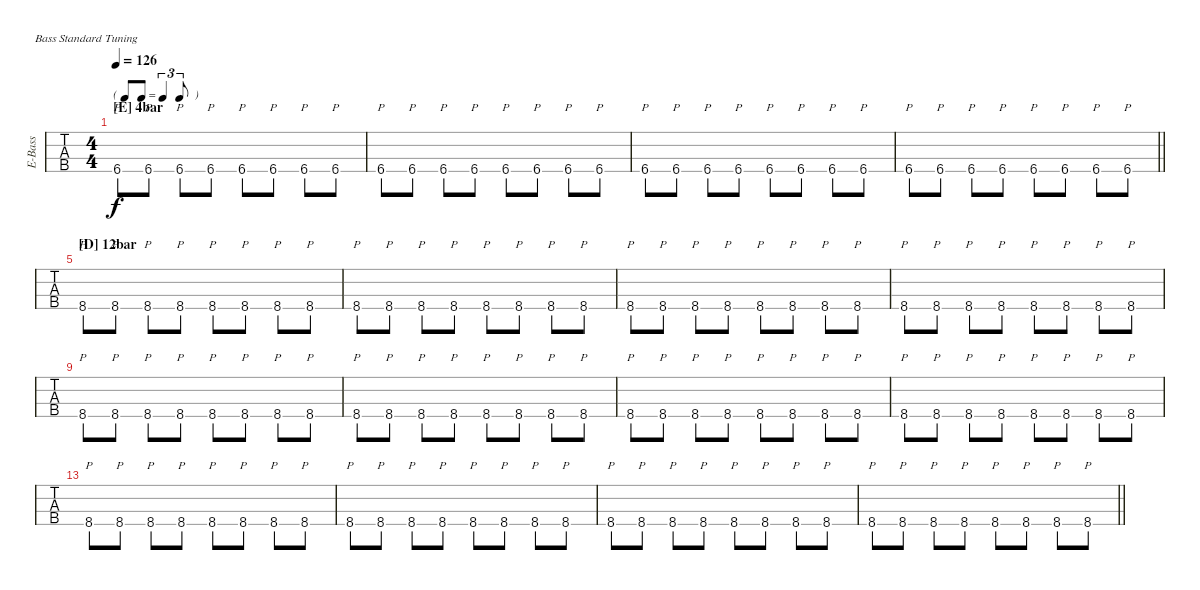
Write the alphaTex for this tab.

\bracketExtendMode nobrackets
\otherSystemsTrackNameOrientation horizontal
\defaultBarNumberDisplay FirstOfSystem
\track ("Bass 1" "E-Bass") {instrument electricbasspick}
\staff {tabs}
\tuning (G2 D2 A1 E1)
\ts (4 4)
\tf triplet8th
\section ("E" "4bar")
\tempo 126
\clef f4
\ks cminor
6.4{ac}.8{p dy f} 6.4{ac}.8{p} 6.4{ac}.8{p} 6.4{ac}.8{p} 6.4{ac}.8{p} 6.4{ac}.8{p} 6.4{ac}.8{p} 6.4{ac}.8{p} |
6.4{ac}.8{p} 6.4{ac}.8{p} 6.4{ac}.8{p} 6.4{ac}.8{p} 6.4{ac}.8{p} 6.4{ac}.8{p} 6.4{ac}.8{p} 6.4{ac}.8{p} |
6.4{ac}.8{p} 6.4{ac}.8{p} 6.4{ac}.8{p} 6.4{ac}.8{p} 6.4{ac}.8{p} 6.4{ac}.8{p} 6.4{ac}.8{p} 6.4{ac}.8{p} |
\barLineRight lightlight
6.4{ac}.8{p} 6.4{ac}.8{p} 6.4{ac}.8{p} 6.4{ac}.8{p} 6.4{ac}.8{p} 6.4{ac}.8{p} 6.4{ac}.8{p} 6.4{ac}.8{p} |
\section ("D" "12bar")
8.4{hac}.8{p} 8.4{hac}.8{p} 8.4{hac}.8{p} 8.4{hac}.8{p} 8.4{hac}.8{p} 8.4{hac}.8{p} 8.4{hac}.8{p} 8.4{hac}.8{p} |
8.4{hac}.8{p} 8.4{hac}.8{p} 8.4{hac}.8{p} 8.4{hac}.8{p} 8.4{hac}.8{p} 8.4{hac}.8{p} 8.4{hac}.8{p} 8.4{hac}.8{p} |
8.4{hac}.8{p} 8.4{hac}.8{p} 8.4{hac}.8{p} 8.4{hac}.8{p} 8.4{hac}.8{p} 8.4{hac}.8{p} 8.4{hac}.8{p} 8.4{hac}.8{p} |
8.4{hac}.8{p} 8.4{hac}.8{p} 8.4{hac}.8{p} 8.4{hac}.8{p} 8.4{hac}.8{p} 8.4{hac}.8{p} 8.4{hac}.8{p} 8.4{hac}.8{p} |
8.4{hac}.8{p} 8.4{hac}.8{p} 8.4{hac}.8{p} 8.4{hac}.8{p} 8.4{hac}.8{p} 8.4{hac}.8{p} 8.4{hac}.8{p} 8.4{hac}.8{p} |
8.4{hac}.8{p} 8.4{hac}.8{p} 8.4{hac}.8{p} 8.4{hac}.8{p} 8.4{hac}.8{p} 8.4{hac}.8{p} 8.4{hac}.8{p} 8.4{hac}.8{p} |
8.4{hac}.8{p} 8.4{hac}.8{p} 8.4{hac}.8{p} 8.4{hac}.8{p} 8.4{hac}.8{p} 8.4{hac}.8{p} 8.4{hac}.8{p} 8.4{hac}.8{p} |
8.4{hac}.8{p} 8.4{hac}.8{p} 8.4{hac}.8{p} 8.4{hac}.8{p} 8.4{hac}.8{p} 8.4{hac}.8{p} 8.4{hac}.8{p} 8.4{hac}.8{p} |
8.4{hac}.8{p} 8.4{hac}.8{p} 8.4{hac}.8{p} 8.4{hac}.8{p} 8.4{hac}.8{p} 8.4{hac}.8{p} 8.4{hac}.8{p} 8.4{hac}.8{p} |
8.4{hac}.8{p} 8.4{hac}.8{p} 8.4{hac}.8{p} 8.4{hac}.8{p} 8.4{hac}.8{p} 8.4{hac}.8{p} 8.4{hac}.8{p} 8.4{hac}.8{p} |
8.4{hac}.8{p} 8.4{hac}.8{p} 8.4{hac}.8{p} 8.4{hac}.8{p} 8.4{hac}.8{p} 8.4{hac}.8{p} 8.4{hac}.8{p} 8.4{hac}.8{p} |
\barLineRight lightlight
8.4{hac}.8{p} 8.4{hac}.8{p} 8.4{hac}.8{p} 8.4{hac}.8{p} 8.4{hac}.8{p} 8.4{hac}.8{p} 8.4{hac}.8{p} 8.4{hac}.8{p}
